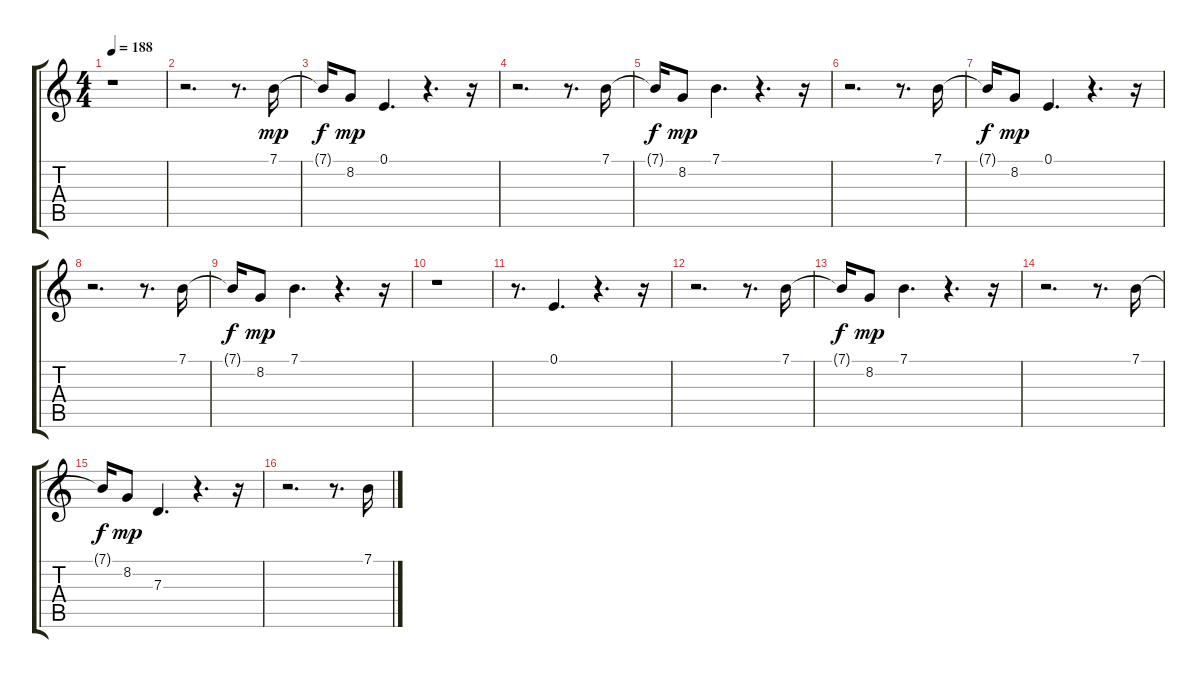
\track "" {instrument lead1square}
\staff {score tabs}
\tuning (E4 B3 G3 D3 A2 E2) {hide}
\ts (4 4)
\tempo 188
\clef g2
\ks c
r.1{dy mp} |
r.2{d} r.8{d} 7.1.16 |
7.1{t}.16{dy f} 8.2.8{dy mp} 0.1.4{d} r.4{d} r.16 |
r.2{d} r.8{d} 7.1.16 |
7.1{t}.16{dy f} 8.2.8{dy mp} 7.1.4{d} r.4{d} r.16 |
r.2{d} r.8{d} 7.1.16 |
7.1{t}.16{dy f} 8.2.8{dy mp} 0.1.4{d} r.4{d} r.16 |
r.2{d} r.8{d} 7.1.16 |
7.1{t}.16{dy f} 8.2.8{dy mp} 7.1.4{d} r.4{d} r.16 |
r.1 |
r.8{d} 0.1.4{d} r.4{d} r.16 |
r.2{d} r.8{d} 7.1.16 |
7.1{t}.16{dy f} 8.2.8{dy mp} 7.1.4{d} r.4{d} r.16 |
r.2{d} r.8{d} 7.1.16 |
7.1{t}.16{dy f} 8.2.8{dy mp} 7.3.4{d} r.4{d} r.16 |
r.2{d} r.8{d} 7.1.16
